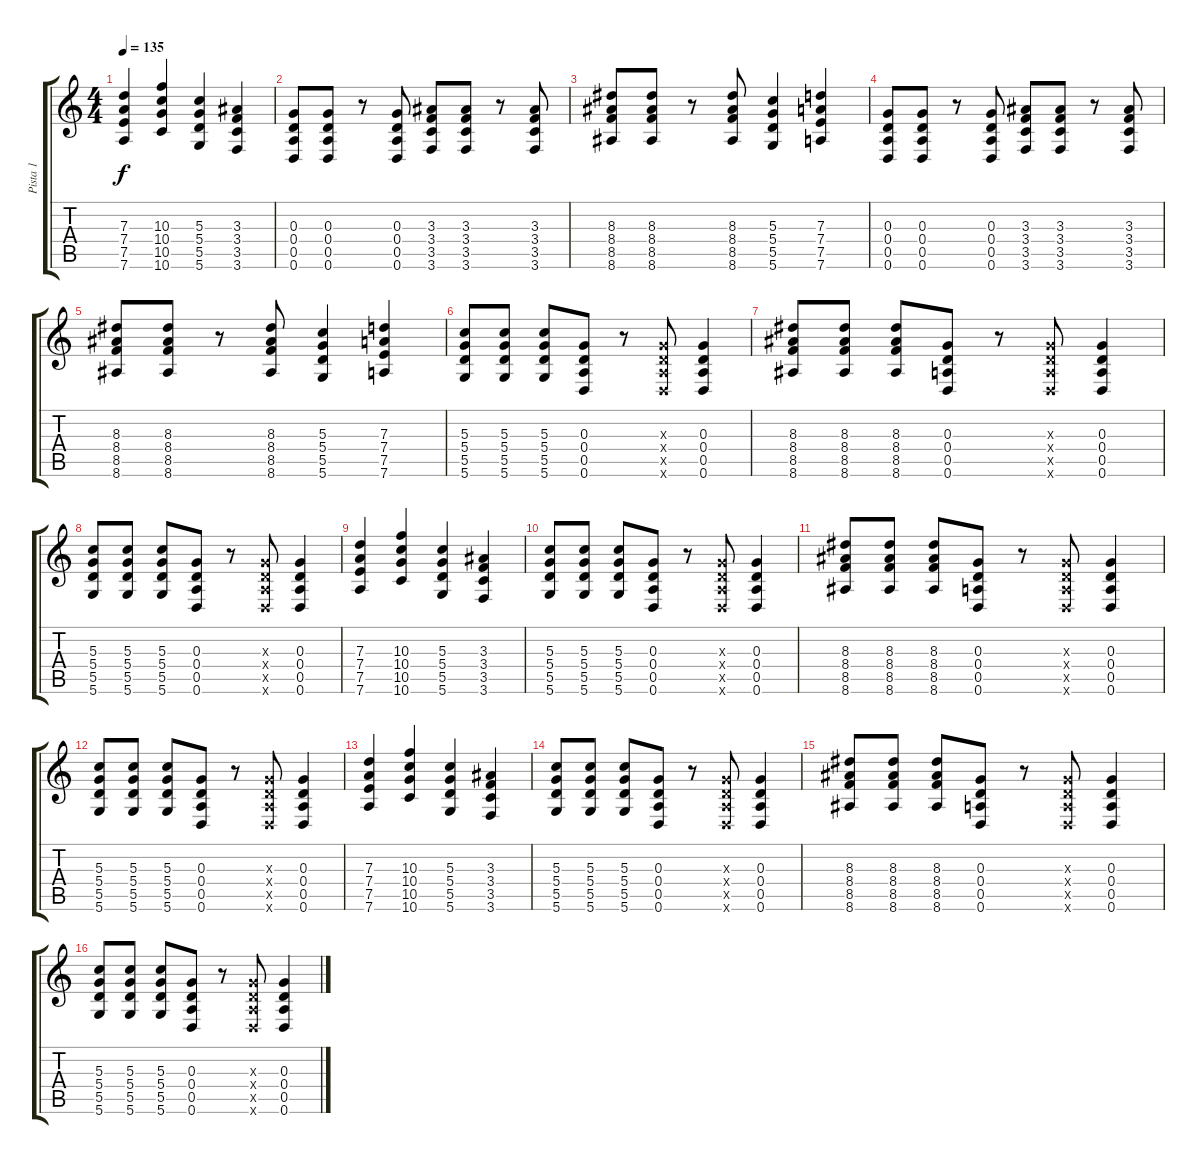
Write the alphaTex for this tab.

\track ("Pista 1" "Pista 1") {instrument overdrivenguitar}
\staff {score tabs}
\tuning (E4 B3 G3 D3 A2 D2) {hide}
\ts (4 4)
\tempo 135
\clef g2
\ks c
(7.3 7.4 7.5 7.6).4{dy f} (10.3 10.4 10.5 10.6).4 (5.3 5.4 5.5 5.6).4 (3.3 3.4 3.5 3.6).4 |
(0.3 0.4 0.5 0.6).8 (0.3 0.4 0.5 0.6).8 r.8 (0.3 0.4 0.5 0.6).8 (3.3 3.4 3.5 3.6).8 (3.3 3.4 3.5 3.6).8 r.8 (3.3 3.4 3.5 3.6).8 |
(8.3 8.4 8.5 8.6).8 (8.3 8.4 8.5 8.6).8 r.8 (8.3 8.4 8.5 8.6).8 (5.3 5.4 5.5 5.6).4 (7.3 7.4 7.5 7.6).4 |
(0.3 0.4 0.5 0.6).8 (0.3 0.4 0.5 0.6).8 r.8 (0.3 0.4 0.5 0.6).8 (3.3 3.4 3.5 3.6).8 (3.3 3.4 3.5 3.6).8 r.8 (3.3 3.4 3.5 3.6).8 |
(8.3 8.4 8.5 8.6).8 (8.3 8.4 8.5 8.6).8 r.8 (8.3 8.4 8.5 8.6).8 (5.3 5.4 5.5 5.6).4 (7.3 7.4 7.5 7.6).4 |
(5.3 5.4 5.5 5.6).8 (5.3 5.4 5.5 5.6).8 (5.3 5.4 5.5 5.6).8 (0.3 0.4 0.5 0.6).8 r.8 (0.3{x} 0.4{x} 0.5{x} 0.6{x}).8 (0.3 0.4 0.5 0.6).4 |
(8.3 8.4 8.5 8.6).8 (8.3 8.4 8.5 8.6).8 (8.3 8.4 8.5 8.6).8 (0.3 0.4 0.5 0.6).8 r.8 (0.3{x} 0.4{x} 0.5{x} 0.6{x}).8 (0.3 0.4 0.5 0.6).4 |
(5.3 5.4 5.5 5.6).8 (5.3 5.4 5.5 5.6).8 (5.3 5.4 5.5 5.6).8 (0.3 0.4 0.5 0.6).8 r.8 (0.3{x} 0.4{x} 0.5{x} 0.6{x}).8 (0.3 0.4 0.5 0.6).4 |
(7.3 7.4 7.5 7.6).4 (10.3 10.4 10.5 10.6).4 (5.3 5.4 5.5 5.6).4 (3.3 3.4 3.5 3.6).4 |
(5.3 5.4 5.5 5.6).8 (5.3 5.4 5.5 5.6).8 (5.3 5.4 5.5 5.6).8 (0.3 0.4 0.5 0.6).8 r.8 (0.3{x} 0.4{x} 0.5{x} 0.6{x}).8 (0.3 0.4 0.5 0.6).4 |
(8.3 8.4 8.5 8.6).8 (8.3 8.4 8.5 8.6).8 (8.3 8.4 8.5 8.6).8 (0.3 0.4 0.5 0.6).8 r.8 (0.3{x} 0.4{x} 0.5{x} 0.6{x}).8 (0.3 0.4 0.5 0.6).4 |
(5.3 5.4 5.5 5.6).8 (5.3 5.4 5.5 5.6).8 (5.3 5.4 5.5 5.6).8 (0.3 0.4 0.5 0.6).8 r.8 (0.3{x} 0.4{x} 0.5{x} 0.6{x}).8 (0.3 0.4 0.5 0.6).4 |
(7.3 7.4 7.5 7.6).4 (10.3 10.4 10.5 10.6).4 (5.3 5.4 5.5 5.6).4 (3.3 3.4 3.5 3.6).4 |
(5.3 5.4 5.5 5.6).8 (5.3 5.4 5.5 5.6).8 (5.3 5.4 5.5 5.6).8 (0.3 0.4 0.5 0.6).8 r.8 (0.3{x} 0.4{x} 0.5{x} 0.6{x}).8 (0.3 0.4 0.5 0.6).4 |
(8.3 8.4 8.5 8.6).8 (8.3 8.4 8.5 8.6).8 (8.3 8.4 8.5 8.6).8 (0.3 0.4 0.5 0.6).8 r.8 (0.3{x} 0.4{x} 0.5{x} 0.6{x}).8 (0.3 0.4 0.5 0.6).4 |
(5.3 5.4 5.5 5.6).8 (5.3 5.4 5.5 5.6).8 (5.3 5.4 5.5 5.6).8 (0.3 0.4 0.5 0.6).8 r.8 (0.3{x} 0.4{x} 0.5{x} 0.6{x}).8 (0.3 0.4 0.5 0.6).4
